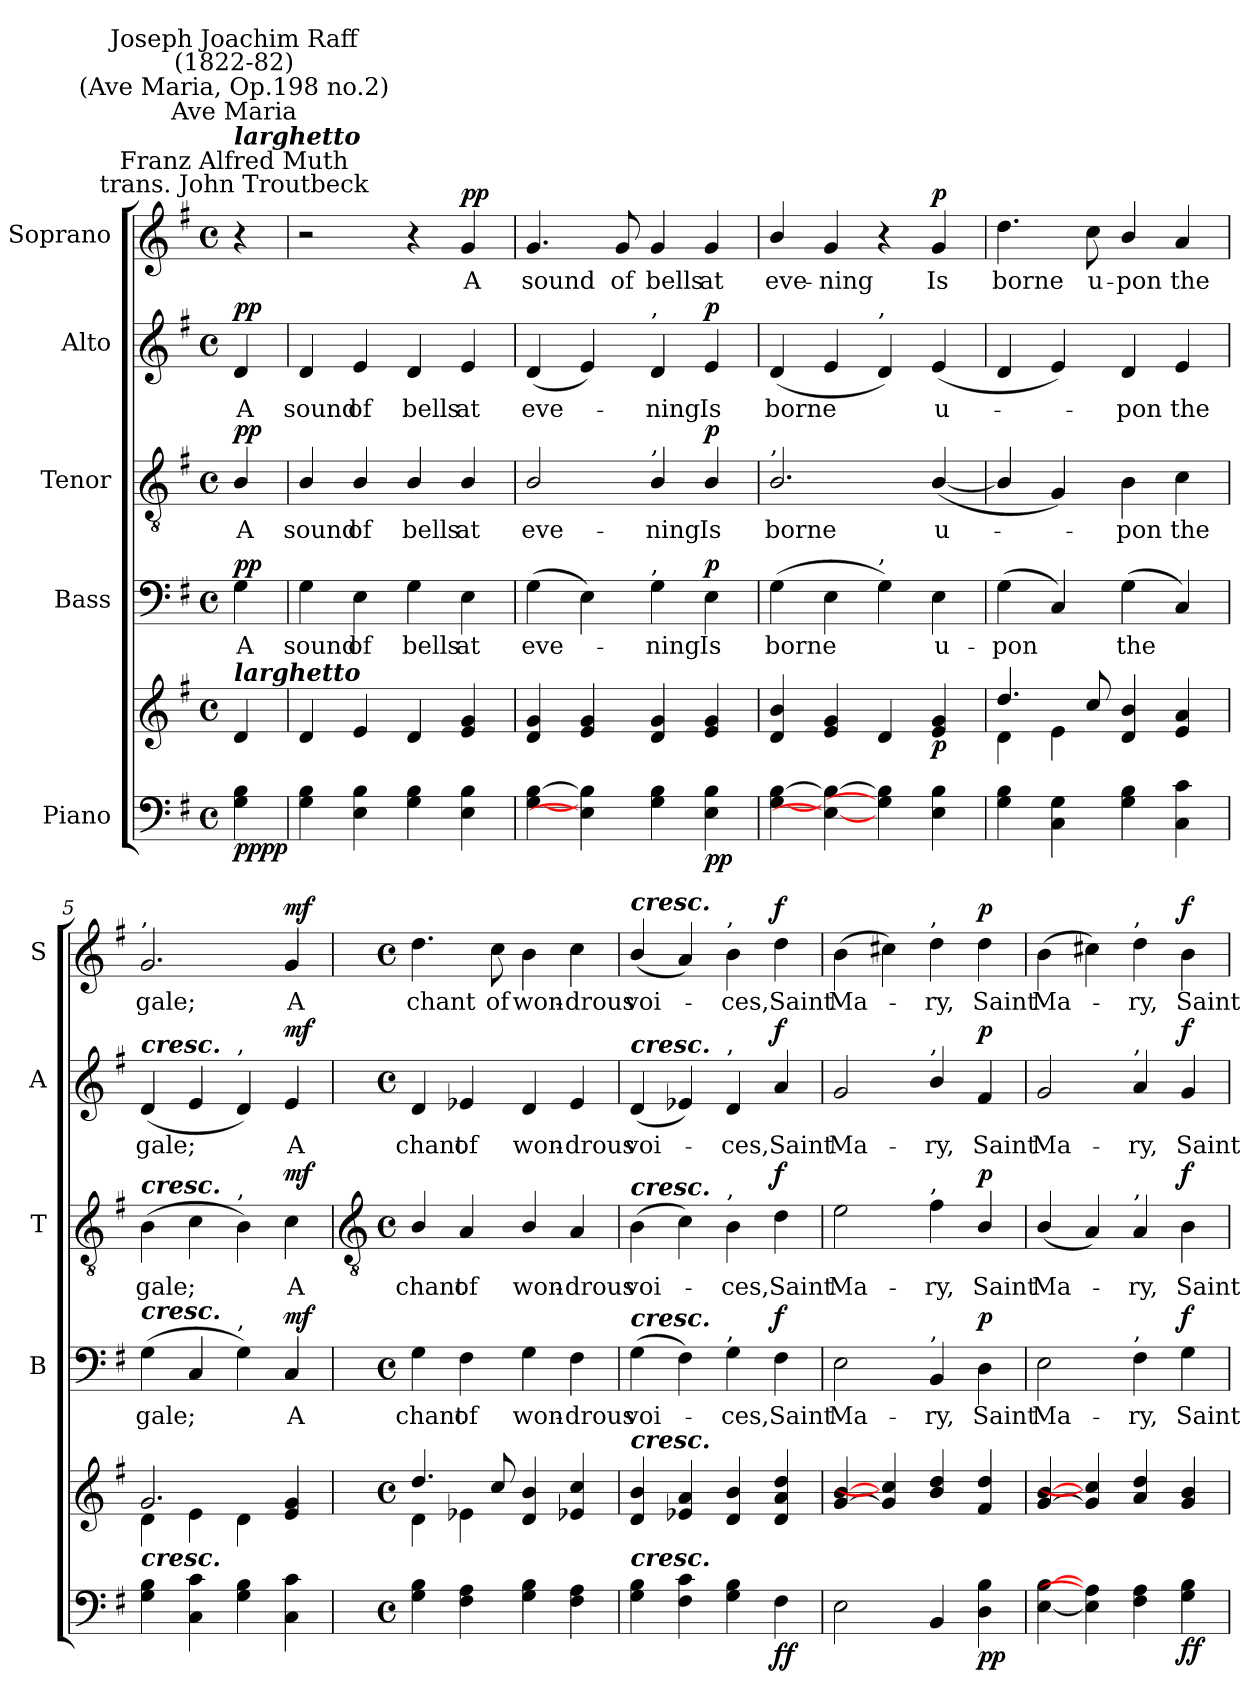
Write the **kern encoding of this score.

**kern	**kern	**dynam	**kern	**text	**dynam	**kern	**text	**dynam	**kern	**text	**dynam	**kern	**text	**dynam
*part5	*part5	*part5	*part4	*part4	*part4	*part3	*part3	*part3	*part2	*part2	*part2	*part1	*part1	*part1
*staff6	*staff5	*staff5/6	*staff4	*staff4	*staff4	*staff3	*staff3	*staff3	*staff2	*staff2	*staff2	*staff1	*staff1	*staff1
*I"Piano	*	*	*I"Bass	*	*	*I"Tenor	*	*	*I"Alto	*	*	*I"Soprano	*	*
*	*	*	*I'B	*	*	*I'T	*	*	*I'A	*	*	*I'S	*	*
*clefF4	*clefG2	*	*clefF4	*	*	*clefGv2	*	*	*clefG2	*	*	*clefG2	*	*
*k[f#]	*k[f#]	*	*k[f#]	*	*	*k[f#]	*	*	*k[f#]	*	*	*k[f#]	*	*
*G:	*G:	*	*G:	*	*	*G:	*	*	*G:	*	*	*G:	*	*
*M4/4	*M4/4	*	*M4/4	*	*	*M4/4	*	*	*M4/4	*	*	*M4/4	*	*
*met(c)	*met(c)	*	*met(c)	*	*	*met(c)	*	*	*met(c)	*	*	*met(c)	*	*
=	=	=	=	=	=	=	=	=	=	=	=	=	=	=
*	*^	*	*	*	*	*	*	*	*	*	*	*	*	*
!	!	!	!	!	!	!	!	!	!	!	!	!	!LO:TX:a:cj:t=Franz Alfred Muth\ntrans. John Troutbeck	!	!
!	!	!	!	!	!	!	!	!	!	!	!	!	!LO:TX:a:Bi:t=larghetto	!	!
!	!	!	!	!	!	!	!	!	!	!	!	!	!LO:TX:a:cj:t=Ave Maria	!	!
!	!	!	!	!	!	!	!	!	!	!	!	!	!LO:TX:a:cj:t=(Ave Maria, Op.198 no.2)	!	!
!	!	!	!	!	!	!	!	!	!	!	!	!	!LO:TX:a:cj:t=Joseph Joachim Raff\n(1822-82)	!	!
!	!LO:TX:a:Bi:t=larghetto	!	!	!	!	!	!	!	!	!	!	!	!	!	!
!	!	!	!LO:DY:b=2	!	!LO:LY:b	!	!	!LO:LY:b	!	!	!LO:LY:b	!	!	!	!
!	!	!	!LO:DY:n=1:b	!	!	!LO:DY:b	!	!	!LO:DY:b	!	!	!LO:DY:b	!	!	!
4G\ 4B\	4d/	4ryy	pp pp	4G	A	pp	4B/	A	pp	4d	A	pp	4r	.	.
=1	=1	=1	=1	=1	=1	=1	=1	=1	=1	=1	=1	=1	=1	=1	=1
!	!	!	!	!	!LO:LY:b	!	!	!LO:LY:b	!	!	!LO:LY:b	!	!	!	!
4G 4B	4d	1ryy	.	4G	sound	.	4B/	sound	.	4d	sound	.	2r	.	.
!	!	!	!	!	!LO:LY:b	!	!	!LO:LY:b	!	!	!LO:LY:b	!	!	!	!
4E 4B	4e	.	.	4E	of	.	4B/	of	.	4e	of	.	.	.	.
!	!	!	!	!	!LO:LY:b	!	!	!LO:LY:b	!	!	!LO:LY:b	!	!	!	!
4G 4B	4d	.	.	4G	bells	.	4B/	bells	.	4d	bells	.	4r	.	.
!	!	!	!	!	!LO:LY:b	!	!	!LO:LY:b	!	!	!LO:LY:b	!	!	!LO:LY:b	!LO:DY:b
4E 4B	4e 4g	.	.	4E	at	.	4B/	at	.	4e	at	.	4g	A	pp
=2	=2	=2	=2	=2	=2	=2	=2	=2	=2	=2	=2	=2	=2	=2	=2
!	!	!	!	!	!LO:LY:b	!	!	!LO:LY:b	!	!	!LO:LY:b	!	!	!LO:LY:b	!
[4G [4B	4d 4g	1ryy	.	(>4G	eve-	.	2B/	eve-	.	(<4d	eve-	.	4.g	sound	.
4E] 4B]	4e 4g	.	.	4E)	.	.	.	.	.	4e)	.	.	.	.	.
!	!	!	!	!	!	!	!	!	!	!	!	!	!	!LO:LY:b	!
.	.	.	.	.	.	.	.	.	.	.	.	.	8g	of	.
!	!	!	!	!	!	!	!	!	!	!LO:TX:a:t=,	!	!	!	!	!
!	!	!	!	!	!	!	!LO:TX:a:t=,	!	!	!	!	!	!	!	!
!	!	!	!	!LO:TX:a:t=,	!	!	!	!	!	!	!	!	!	!	!
!	!	!	!	!	!LO:LY:b	!	!	!LO:LY:b	!	!	!LO:LY:b	!	!	!LO:LY:b	!
4G 4B	4d 4g	.	.	4G	ning	.	4B/	-ning	.	4d	ning	.	4g	bells	.
!	!	!	!LO:DY:b=2	!	!LO:LY:b	!	!	!LO:LY:b	!	!	!LO:LY:b	!	!	!LO:LY:b	!
!	!	!	!LO:DY:n=1:b	!	!	!LO:DY:b	!	!	!LO:DY:b	!	!	!LO:DY:b	!	!	!
4E 4B	4e 4g	.	p p	4E	Is	p	4B/	Is	p	4e	Is	p	4g	at	.
=3	=3	=3	=3	=3	=3	=3	=3	=3	=3	=3	=3	=3	=3	=3	=3
!	!	!	!	!	!	!	!LO:TX:a:t=,	!	!	!	!	!	!	!	!
!	!	!	!	!	!LO:LY:b	!	!	!LO:LY:b	!	!	!LO:LY:b	!	!	!LO:LY:b	!
[4G [4B	4d/ 4b/	1ryy	.	(>4G	borne	.	2.B/	borne	.	(<4d	borne	.	4b/	eve-	.
!	!	!	!	!	!	!	!	!	!	!	!	!	!	!LO:LY:b	!
4E_ 4B_	4e 4g	.	.	4E	.	.	.	.	.	4e	.	.	4g	-ning	.
!	!	!	!	!	!	!	!	!	!	!LO:TX:a:t=,	!	!	!	!	!
!	!	!	!	!LO:TX:a:t=,	!	!	!	!	!	!	!	!	!	!	!
4G] 4B]	4d	.	.	4G)	.	.	.	.	.	4d)	.	.	4r	.	.
!	!	!	!LO:DY:b	!	!LO:LY:b	!	!	!LO:LY:b	!	!	!LO:LY:b	!	!	!LO:LY:b	!LO:DY:b
4E 4B	4e 4g	.	p	4E	u-	.	(<[4B/	u-	.	(<4e	u-	.	4g	Is	p
=4	=4	=4	=4	=4	=4	=4	=4	=4	=4	=4	=4	=4	=4	=4	=4
!	!	!	!	!	!LO:LY:b	!	!	!	!	!	!	!	!	!LO:LY:b	!
4G 4B	4.dd/	4d\	.	(<4G	-pon	.	4B/]	.	.	4d	.	.	4.dd	borne	.
4C 4G	.	4e\	.	4C)	.	.	4G)	.	.	4e)	.	.	.	.	.
!	!	!	!	!	!	!	!	!	!	!	!	!	!	!LO:LY:b	!
.	8cc/	.	.	.	.	.	.	.	.	.	.	.	8cc	u-	.
!	!	!	!	!	!LO:LY:b	!	!	!LO:LY:b	!	!	!LO:LY:b	!	!	!LO:LY:b	!
4G 4B	4d/ 4b/	2ryy	.	(<4G	the	.	4B	pon	.	4d	pon	.	4b/	-pon	.
!	!	!	!	!	!	!	!	!LO:LY:b	!	!	!LO:LY:b	!	!	!LO:LY:b	!
4C 4c	4e 4a	.	.	4C)	.	.	4c	the	.	4e	the	.	4a	the	.
=5	=5	=5	=5	=5	=5	=5	=5	=5	=5	=5	=5	=5	=5	=5	=5
!	!	!	!	!	!	!	!	!	!	!	!	!	!LO:TX:a:t=,	!	!
!	!	!	!	!	!	!	!	!	!	!LO:TX:a:Bi:t=cresc.	!	!	!	!	!
!	!	!	!	!	!	!	!LO:TX:a:Bi:t=cresc.	!	!	!	!	!	!	!	!
!	!	!	!	!LO:TX:a:Bi:t=cresc.	!	!	!	!	!	!	!	!	!	!	!
!LO:TX:a:Bi:t=cresc.	!	!	!	!	!	!	!	!	!	!	!	!	!	!	!
!	!	!	!	!	!LO:LY:b	!	!	!LO:LY:b	!	!	!LO:LY:b	!	!	!LO:LY:b	!
4G\ 4B\	2.g	4d\	.	(>4G	gale;	.	(>4B	gale;	.	(<4d	gale;	.	2.g	gale;	.
4C 4c	.	4e\	.	4C	.	.	4c	.	.	4e	.	.	.	.	.
!	!	!	!	!	!	!	!	!	!	!LO:TX:a:t=,	!	!	!	!	!
!	!	!	!	!	!	!	!LO:TX:a:t=,	!	!	!	!	!	!	!	!
!	!	!	!	!LO:TX:a:t=,	!	!	!	!	!	!	!	!	!	!	!
4G 4B	.	4d\	.	4G)	.	.	4B)	.	.	4d)	.	.	.	.	.
!	!	!	!LO:DY:b=2	!	!LO:LY:b	!	!	!LO:LY:b	!	!	!LO:LY:b	!	!	!LO:LY:b	!
!	!	!	!LO:DY:n=1:b	!	!	!LO:DY:b	!	!	!LO:DY:b	!	!	!LO:DY:b	!	!	!LO:DY:b
4C 4c	4e 4g	4ryy	mf mf	4C	A	mf	4c	A	mf	4e	A	mf	4g	A	mf
!!LO:LB:g=z
=6	=6	=6	=6	=6	=6	=6	=6	=6	=6	=6	=6	=6	=6	=6	=6
*	*	*	*	*	*	*	*clefGv2	*	*	*	*	*	*	*	*
*M4/4	*M4/4	*	*	*M4/4	*	*	*M4/4	*	*	*M4/4	*	*	*M4/4	*	*
*met(c)	*met(c)	*	*	*met(c)	*	*	*met(c)	*	*	*met(c)	*	*	*met(c)	*	*
!	!	!	!	!	!LO:LY:b	!	!	!LO:LY:b	!	!	!LO:LY:b	!	!	!LO:LY:b	!
4G 4B	4.dd/	4d\	.	4G	chant	.	4B/	chant	.	4d	chant	.	4.dd	chant	.
!	!	!	!	!	!LO:LY:b	!	!	!LO:LY:b	!	!	!LO:LY:b	!	!	!	!
4F# 4A	.	4e-X\	.	4F#	of	.	4A/	of	.	4e-X	of	.	.	.	.
!	!	!	!	!	!	!	!	!	!	!	!	!	!	!LO:LY:b	!
.	8cc/	.	.	.	.	.	.	.	.	.	.	.	8cc	of	.
!	!	!	!	!	!LO:LY:b	!	!	!LO:LY:b	!	!	!LO:LY:b	!	!	!LO:LY:b	!
4G 4B	4d 4b	2ryy	.	4G	won-	.	4B/	won-	.	4d	won-	.	4b	won-	.
!	!	!	!	!	!LO:LY:b	!	!	!LO:LY:b	!	!	!LO:LY:b	!	!	!LO:LY:b	!
4F# 4A	4e-X 4cc	.	.	4F#	-drous	.	4A	-drous	.	4e-	-drous	.	4cc	-drous	.
=7	=7	=7	=7	=7	=7	=7	=7	=7	=7	=7	=7	=7	=7	=7	=7
!	!	!	!	!	!	!	!	!	!	!	!	!	!LO:TX:a:Bi:t=cresc.	!	!
!	!	!	!	!	!	!	!	!	!	!LO:TX:a:Bi:t=cresc.	!	!	!	!	!
!	!	!	!	!	!	!	!LO:TX:a:Bi:t=cresc.	!	!	!	!	!	!	!	!
!	!	!	!	!LO:TX:a:Bi:t=cresc.	!	!	!	!	!	!	!	!	!	!	!
!	!LO:TX:a:Bi:t=cresc.	!	!	!	!	!	!	!	!	!	!	!	!	!	!
!LO:TX:a:Bi:t=cresc.	!	!	!	!	!	!	!	!	!	!	!	!	!	!	!
!	!	!	!	!	!LO:LY:b	!	!	!LO:LY:b	!	!	!LO:LY:b	!	!	!LO:LY:b	!
4G 4B	4d/ 4b/	1ryy	.	(>4G	voi-	.	(>4B	voi-	.	(<4d	voi-	.	(<4b/	voi-	.
4F# 4c	4e-X 4a	.	.	4F#)	.	.	4c)	.	.	4e-X)	.	.	4a)	.	.
!	!	!	!	!	!	!	!	!	!	!	!	!	!LO:TX:a:t=,	!	!
!	!	!	!	!	!	!	!	!	!	!LO:TX:a:t=,	!	!	!	!	!
!	!	!	!	!	!	!	!LO:TX:a:t=,	!	!	!	!	!	!	!	!
!	!	!	!	!LO:TX:a:t=,	!	!	!	!	!	!	!	!	!	!	!
!	!	!	!	!	!LO:LY:b	!	!	!LO:LY:b	!	!	!LO:LY:b	!	!	!LO:LY:b	!
4G 4B	4d 4b	.	.	4G	ces,	.	4B	ces,	.	4d	ces,	.	4b	ces,	.
!	!	!	!LO:DY:b=2	!	!LO:LY:b	!	!	!LO:LY:b	!	!	!LO:LY:b	!	!	!LO:LY:b	!
!	!	!	!LO:DY:n=1:b	!	!	!LO:DY:b	!	!	!LO:DY:b	!	!	!LO:DY:b	!	!	!LO:DY:b
4F#\	4d 4a 4dd	.	f f	4F#	Saint	f	4d	Saint	f	4a	Saint	f	4dd	Saint	f
=8	=8	=8	=8	=8	=8	=8	=8	=8	=8	=8	=8	=8	=8	=8	=8
!	!	!	!	!	!LO:LY:b	!	!	!LO:LY:b	!	!	!LO:LY:b	!	!	!LO:LY:b	!
2E	[4g [4b	1ryy	.	2E	Ma-	.	2e	Ma-	.	2g	Ma-	.	(>4b	Ma-	.
.	4g] 4cc#]	.	.	.	.	.	.	.	.	.	.	.	4cc#X)	.	.
!	!	!	!	!	!	!	!	!	!	!	!	!	!LO:TX:a:t=,	!	!
!	!	!	!	!	!	!	!	!	!	!LO:TX:a:t=,	!	!	!	!	!
!	!	!	!	!	!	!	!LO:TX:a:t=,	!	!	!	!	!	!	!	!
!	!	!	!	!LO:TX:a:t=,	!	!	!	!	!	!	!	!	!	!	!
!	!	!	!	!	!LO:LY:b	!	!	!LO:LY:b	!	!	!LO:LY:b	!	!	!LO:LY:b	!
4BB	4b 4dd	.	.	4BB	-ry,	.	4f#	-ry,	.	4b/	-ry,	.	4dd	ry,	.
!	!	!	!LO:DY:b=2	!	!LO:LY:b	!	!	!LO:LY:b	!	!	!LO:LY:b	!	!	!LO:LY:b	!
!	!	!	!LO:DY:n=1:b	!	!	!LO:DY:b	!	!	!LO:DY:b	!	!	!LO:DY:b	!	!	!LO:DY:b
4D 4B	4f# 4dd	.	p p	4D	Saint	p	4B/	Saint	p	4f#	Saint	p	4dd	Saint	p
=9	=9	=9	=9	=9	=9	=9	=9	=9	=9	=9	=9	=9	=9	=9	=9
!	!	!	!	!	!LO:LY:b	!	!	!LO:LY:b	!	!	!LO:LY:b	!	!	!LO:LY:b	!
[4E [4B	[4g [4b	1ryy	.	2E	Ma-	.	(<4B/	Ma-	.	2g	Ma-	.	(>4b	Ma-	.
4E] 4A]	4g] 4cc#]	.	.	.	.	.	4A)	.	.	.	.	.	4cc#X)	.	.
!	!	!	!	!	!	!	!	!	!	!	!	!	!LO:TX:a:t=,	!	!
!	!	!	!	!	!	!	!	!	!	!LO:TX:a:t=,	!	!	!	!	!
!	!	!	!	!	!	!	!LO:TX:a:t=,	!	!	!	!	!	!	!	!
!	!	!	!	!LO:TX:a:t=,	!	!	!	!	!	!	!	!	!	!	!
!	!	!	!	!	!LO:LY:b	!	!	!LO:LY:b	!	!	!LO:LY:b	!	!	!LO:LY:b	!
4F# 4A	4a 4dd	.	.	4F#	-ry,	.	4A	ry,	.	4a	-ry,	.	4dd	ry,	.
!	!	!	!LO:DY:b=2	!	!LO:LY:b	!	!	!LO:LY:b	!	!	!LO:LY:b	!	!	!LO:LY:b	!
!	!	!	!LO:DY:n=1:b	!	!	!LO:DY:b	!	!	!LO:DY:b	!	!	!LO:DY:b	!	!	!LO:DY:b
4G 4B	4g 4b	.	f f	4G	Saint	f	4B	Saint	f	4g	Saint	f	4b	Saint	f
*	*v	*v	*	*	*	*	*	*	*	*	*	*	*	*	*
=	=	=	=	=	=	=	=	=	=	=	=	=	=	=
*-	*-	*-	*-	*-	*-	*-	*-	*-	*-	*-	*-	*-	*-	*-
